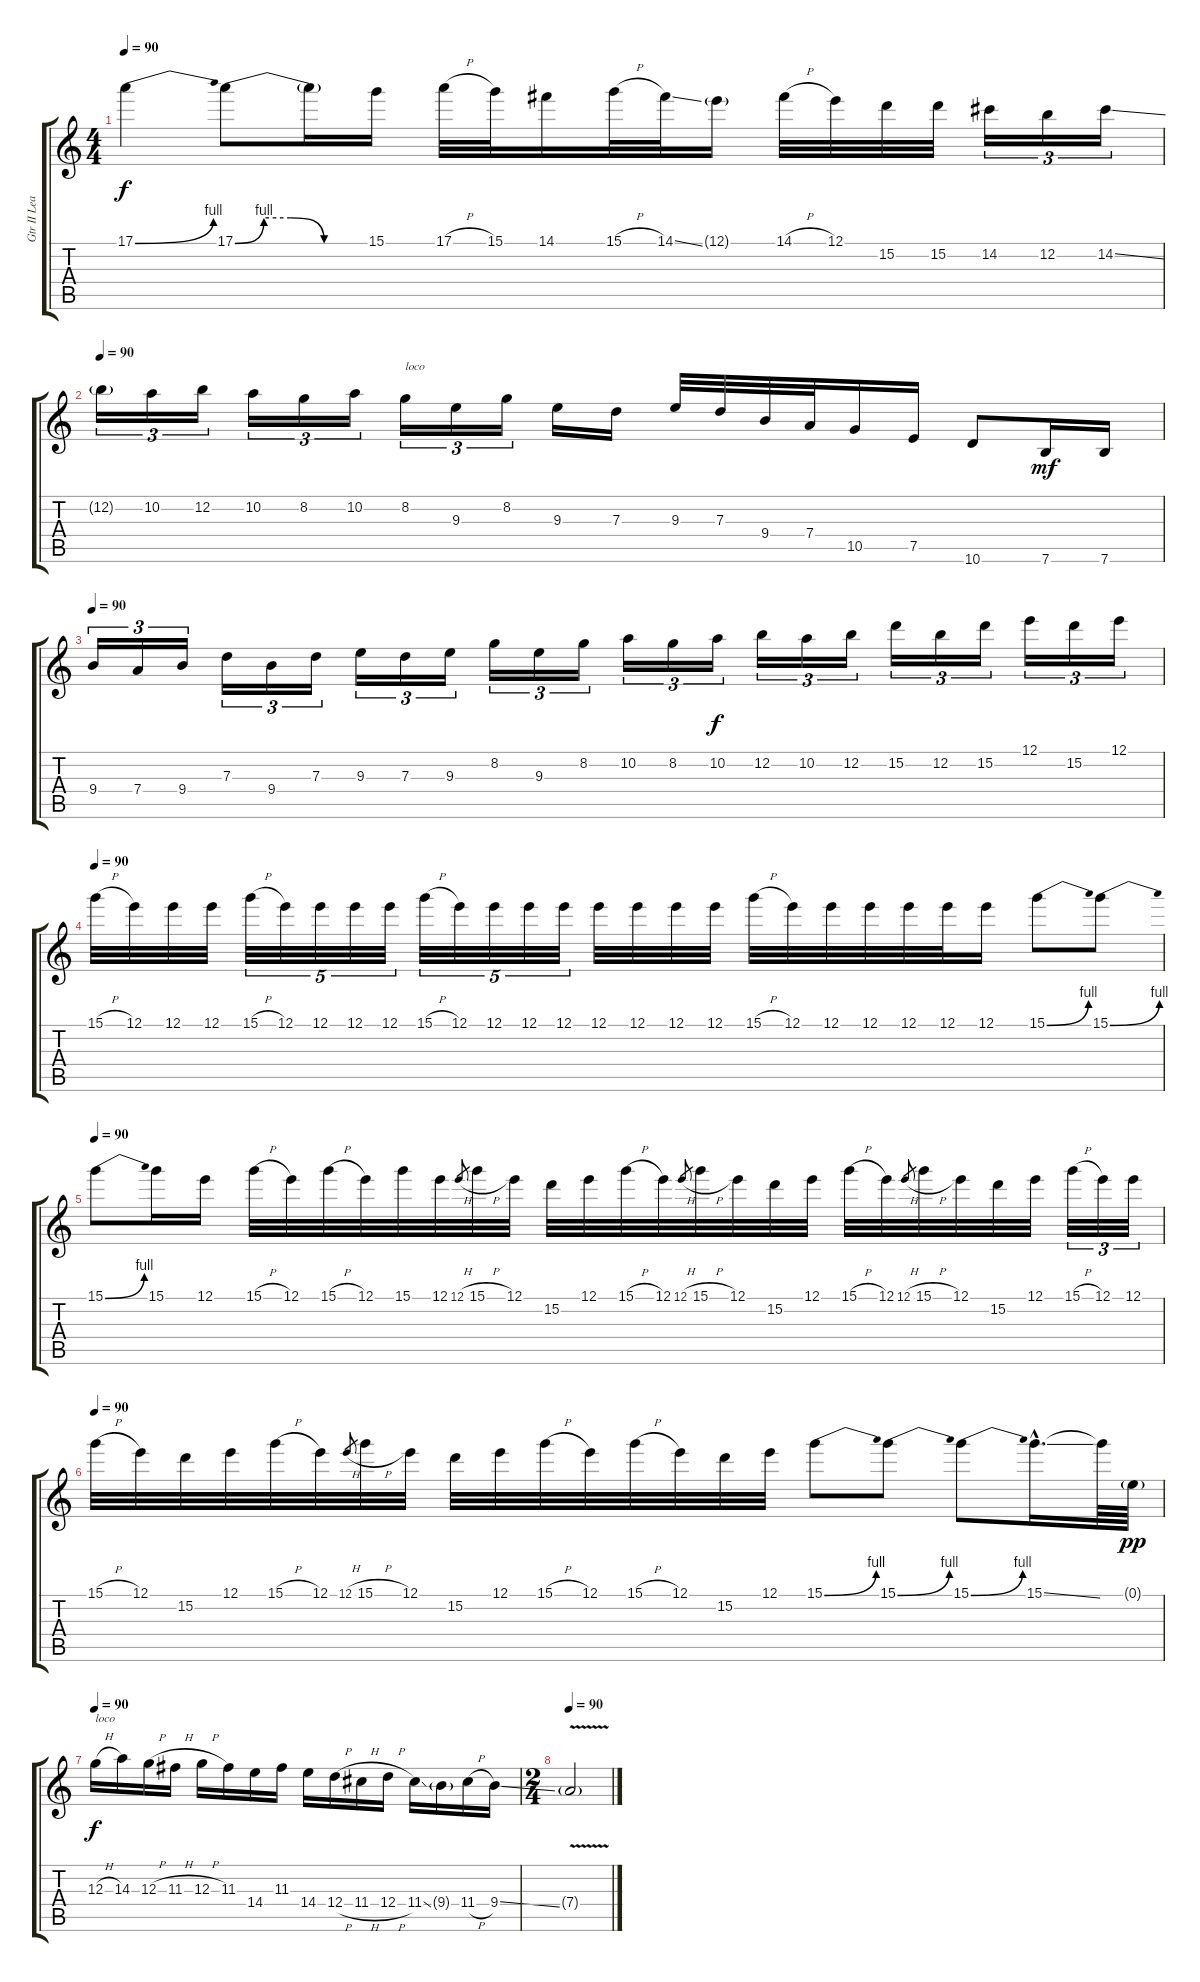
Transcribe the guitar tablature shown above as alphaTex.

\track ("Gtr II Lead" "Gtr II Lea") {instrument overdrivenguitar}
\staff {score tabs}
\tuning (E4 B3 G3 D3 A2 E2) {hide}
\ts (4 4)
\tempo 90
\clef g2
\ks c
17.1{be (bend 0 0 60 4)}.4{dy f balance 14} 17.1{be (custom 0 0 13 4 25 4 40 0 60 0)}.8 17.1{t}.16 15.1.16 17.1{h}.32 15.1.32 14.1.16 15.1{h}.32 14.1{ss}.32 12.1{g}.16 14.1{h}.32 12.1.32 15.2.32 15.2.32 14.2.16{tu (3 2)} 12.2.16{tu (3 2)} 14.2{ss}.16{tu (3 2)} |
\tempo 90
12.2{g}.16{tu (3 2) balance 14} 10.2.16{tu (3 2)} 12.2.16{tu (3 2)} 10.2.16{tu (3 2)} 8.2.16{tu (3 2)} 10.2.16{tu (3 2)} 8.2.16{tu (3 2) txt "loco"} 9.3.16{tu (3 2)} 8.2.16{tu (3 2)} 9.3.16 7.3.16 9.3.32 7.3.32 9.4.32 7.4.32 10.5.16 7.5.16 10.6.8 7.6.16{dy mf} 7.6.16 |
\tempo 90
9.4.16{tu (3 2) balance 14} 7.4.16{tu (3 2)} 9.4.16{tu (3 2)} 7.3.16{tu (3 2)} 9.4.16{tu (3 2)} 7.3.16{tu (3 2)} 9.3.16{tu (3 2)} 7.3.16{tu (3 2)} 9.3.16{tu (3 2)} 8.2.16{tu (3 2)} 9.3.16{tu (3 2)} 8.2.16{tu (3 2)} 10.2.16{tu (3 2)} 8.2.16{tu (3 2)} 10.2.16{tu (3 2) dy f} 12.2.16{tu (3 2)} 10.2.16{tu (3 2)} 12.2.16{tu (3 2)} 15.2.16{tu (3 2)} 12.2.16{tu (3 2)} 15.2.16{tu (3 2)} 12.1.16{tu (3 2)} 15.2.16{tu (3 2)} 12.1.16{tu (3 2)} |
\tempo 90
15.1{h}.32{balance 14} 12.1.32 12.1.32 12.1.32 15.1{h}.32{tu (5 4)} 12.1.32{tu (5 4)} 12.1.32{tu (5 4)} 12.1.32{tu (5 4)} 12.1.32{tu (5 4)} 15.1{h}.32{tu (5 4)} 12.1.32{tu (5 4)} 12.1.32{tu (5 4)} 12.1.32{tu (5 4)} 12.1.32{tu (5 4)} 12.1.32 12.1.32 12.1.32 12.1.32 15.1{h}.32 12.1.32 12.1.32 12.1.32 12.1.32 12.1.32 12.1.16 15.1{be (bend 0 0 60 4)}.8 15.1{be (bend 0 0 60 4)}.8 |
\tempo 90
15.1{be (bend 0 0 60 4)}.8{balance 14} 15.1.16 12.1.16 15.1{h}.32 12.1.32 15.1{h}.32 12.1.32 15.1.32 12.1.32 12.1{h}.8{gr} 15.1{h}.32 12.1.32 15.2.32 12.1.32 15.1{h}.32 12.1.32 12.1{h}.8{gr} 15.1{h}.32 12.1.32 15.2.32 12.1.32 15.1{h}.32 12.1.32 12.1{h}.8{gr} 15.1{h}.32 12.1.32 15.2.32 12.1.32 15.1{h}.32{tu (3 2)} 12.1.32{tu (3 2)} 12.1.32{tu (3 2)} |
\tempo 90
15.1{h}.32{balance 14} 12.1.32 15.2.32 12.1.32 15.1{h}.32 12.1.32 12.1{h}.8{gr} 15.1{h}.32 12.1.32 15.2.32 12.1.32 15.1{h}.32 12.1.32 15.1{h}.32 12.1.32 15.2.32 12.1.32 15.1{be (bend 0 0 60 4)}.8 15.1{be (bend 0 0 60 4)}.8 15.1{be (bend 0 0 60 4)}.8 15.1{ss hac}.16{d} 15.1{t}.64 0.1{g}.64{dy pp} |
\tempo 90
12.3{h}.16{txt "loco" dy f balance 14} 14.3.16 12.3{h}.16 11.3{h}.16 12.3{h}.16 11.3.16 14.4.16 11.3.16 14.4.16 12.4{h}.16 11.4{h}.16 12.4{h}.16 11.4{ss}.16 9.4{g}.16 11.4{h}.16 9.4{ss}.16 |
\ts (2 4)
\tempo 90
7.4{v g}.2{balance 14}
